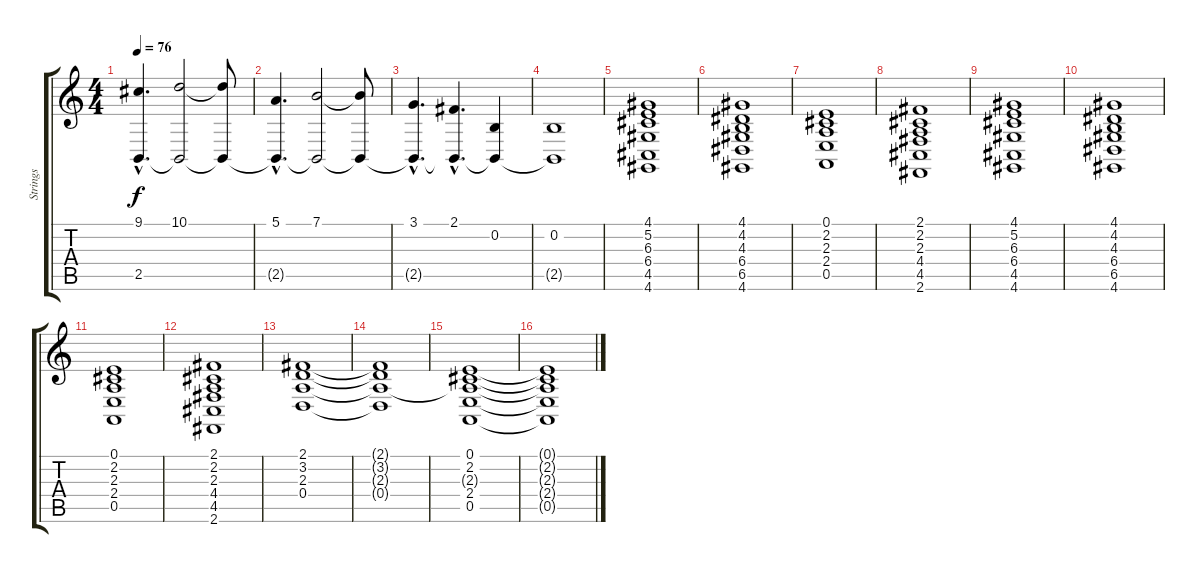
\track ("Strings" "Strings") {instrument stringensemble2}
\staff {score tabs}
\tuning (E4 B3 G3 D3 A2 E2) {hide}
\ts (4 4)
\tempo 76
\clef g2
\ks c
(9.1{hac} 2.5{hac}).4{d dy f} (10.1 2.5{t}).2 (10.1{t} 2.5{t}).8 |
(5.1{hac} 2.5{hac t}).4{d} (7.1 2.5{t}).2 (7.1{t} 2.5{t}).8 |
(3.1{hac} 2.5{hac t}).4{d} (2.1{hac} 2.5{hac t}).4{d} (0.2 2.5{t}).4 |
(0.2 2.5{t}).1 |
(4.1 5.2 6.3 6.4 4.5 4.6).1 |
(4.1 4.2 4.3 6.4 6.5 4.6).1 |
(0.1 2.2 2.3 2.4 0.5).1 |
(2.1 2.2 2.3 4.4 4.5 2.6).1 |
(4.1 5.2 6.3 6.4 4.5 4.6).1 |
(4.1 4.2 4.3 6.4 6.5 4.6).1 |
(0.1 2.2 2.3 2.4 0.5).1 |
(2.1 2.2 2.3 4.4 4.5 2.6).1 |
(2.1 3.2 2.3 0.4).1 |
(2.1{t} 3.2{t} 2.3{t} 0.4{t}).1 |
(0.1 2.2 2.3{t} 2.4 0.5).1 |
(0.1{t} 2.2{t} 2.3{t} 2.4{t} 0.5{t}).1
